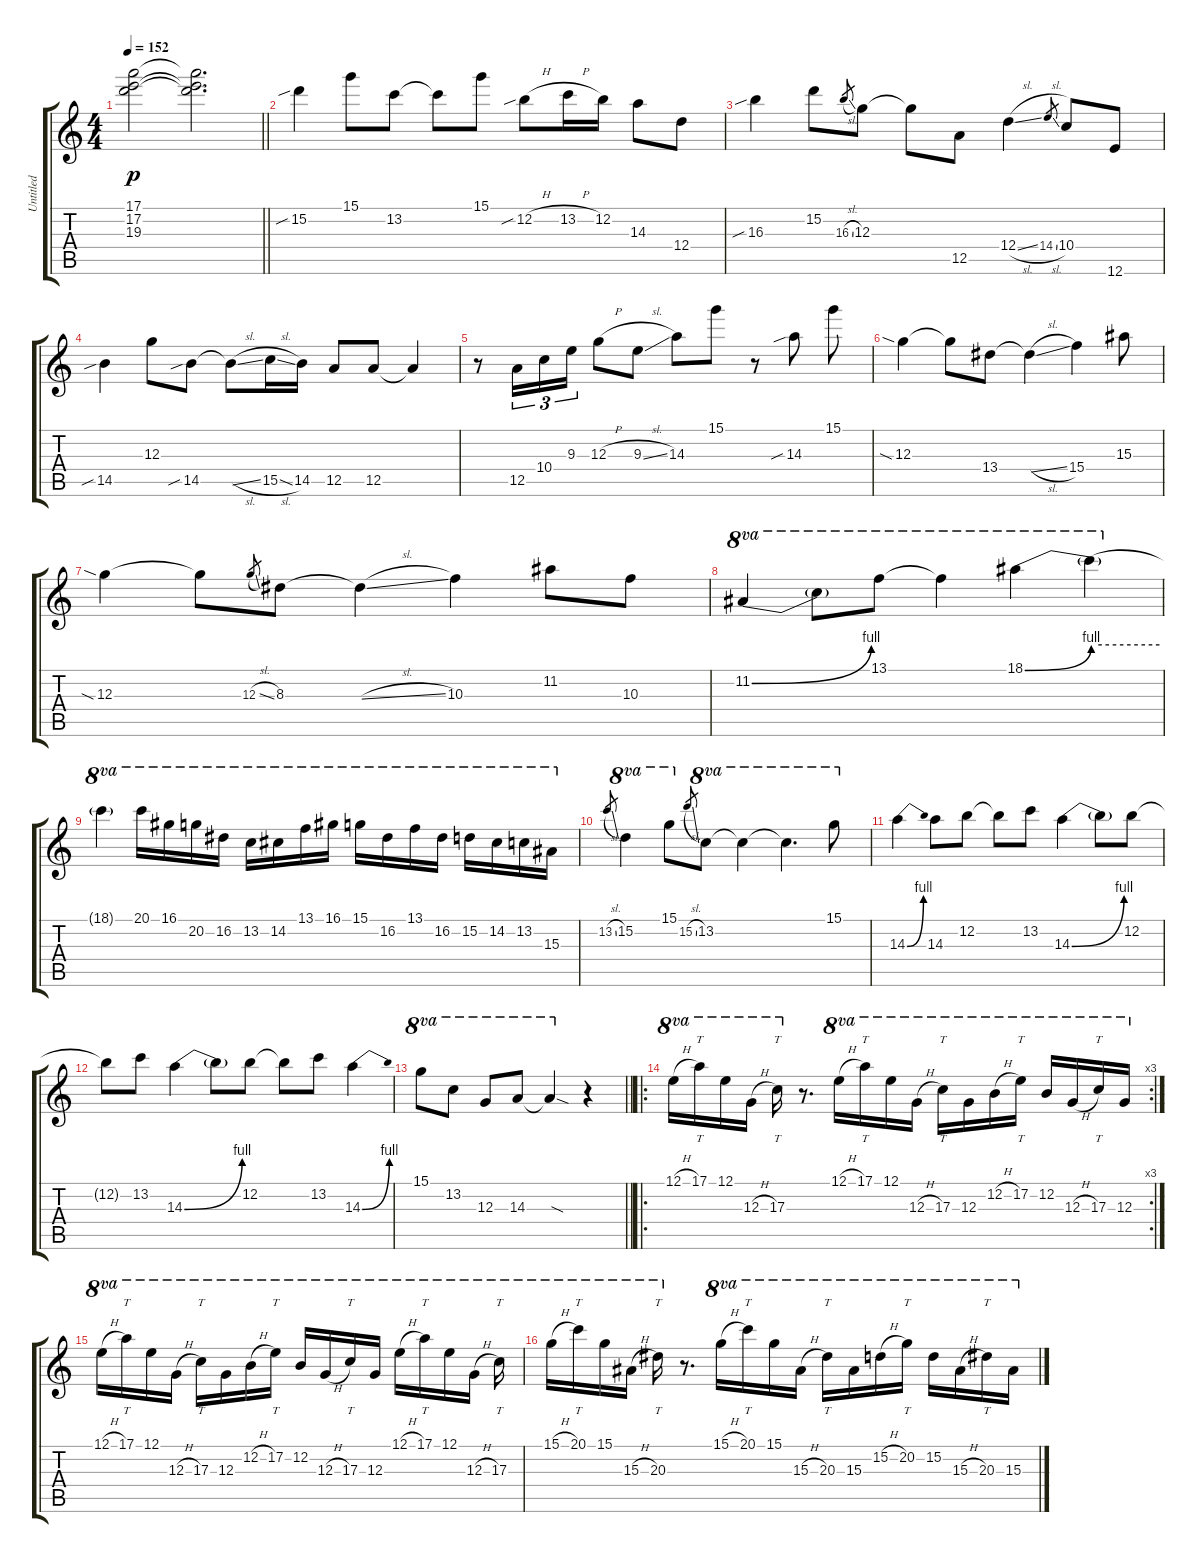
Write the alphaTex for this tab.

\track ("Untitled" "Untitled") {instrument overdrivenguitar}
\staff {score tabs}
\tuning (E4 B3 G3 D3 A2 E2) {hide}
\ts (4 4)
\tempo 152
\clef g2
\barLineRight lightlight
\ks c
(17.1{t} 17.2{t} 19.3{t}).2{dy p} (17.1{t} 17.2{t} 19.3{t}).2{d} |
15.2{sib}.4 15.1.8 13.2.8 13.2{t}.8 15.1.8 12.2{sib h}.8 13.2{h}.16 12.2.16 14.3.8 12.4.8 |
16.3{sib}.4 15.2.8 16.3{sl}.8{gr} 12.3.8 12.3{t}.8 12.5.8 12.4{sl}.4 14.4{sl}.8{gr} 10.4.8 12.6.8 |
14.5{sib}.4 12.3.8 14.5{sib}.8 14.5{sl t}.8 15.5{sl}.16 14.5.16 12.5.8 12.5.8 12.5{t}.4 |
r.8 12.5.16{tu (3 2)} 10.4.16{tu (3 2)} 9.3.16{tu (3 2)} 12.3{h}.8 9.3{sl}.8 14.3.8 15.1.8 r.8 14.3{sib}.8 15.1.8 |
12.3{sia}.4 12.3{t}.8 13.4.8 13.4{sl t}.4 15.4.4 15.3.8 |
12.3{sia}.4 12.3{t}.8 12.3{sl}.8{gr} 8.3.8 8.3{sl t}.4 10.3.4 11.2.8 10.3.8 |
11.2{be (bend 0 0 60 4)}.4{ot 8va} 11.2{t}.8{ot 8va} 13.1.8{ot 8va} 13.1{t}.4{ot 8va} 18.1{be (bend 0 0 60 4)}.4{ot 8va} 18.1{be (hold 0 4 60 4) t}.4{ot 8va} |
18.1{t}.4{ot 8va} 20.1.16{ot 8va} 16.1.16{ot 8va} 20.2.16{ot 8va} 16.2.16{ot 8va} 13.2.16{ot 8va} 14.2.16{ot 8va} 13.1.16{ot 8va} 16.1.16{ot 8va} 15.1.16{ot 8va} 16.2.16{ot 8va} 13.1.16{ot 8va} 16.2.16{ot 8va} 15.2.16{ot 8va} 14.2.16{ot 8va} 13.2.16{ot 8va} 15.3.16{ot 8va} |
13.2{sl}.8{gr} 15.2.4{ot 8va} 15.1.8{ot 8va} 15.2{sl}.8{gr} 13.2.8{ot 8va} 13.2{t}.4{ot 8va} 13.2{t}.4{d ot 8va} 15.1.8{ot 8va} |
14.3{be (bend 0 0 60 4)}.4 14.3.8 12.2.8 12.2{t}.8 13.2.8 14.3{be (bend 0 0 60 4)}.4 14.3{t}.8 12.2.8 |
12.2{t}.8 13.2.8 14.3{be (bend 0 0 60 4)}.4 14.3{t}.8 12.2.8 12.2{t}.8 13.2.8 14.3{be (bend 0 0 60 4)}.4 |
\barLineRight lightlight
15.1.8{ot 8va} 13.2.8{ot 8va} 12.3.8{ot 8va} 14.3.8{ot 8va} 14.3{sod t}.4{ot 8va} r.4 |
\ro
\rc 3
12.1{h}.16{ot 8va} 17.1.16{tt ot 8va} 12.1.16{ot 8va} 12.3{h}.16{ot 8va} 17.3.16{tt ot 8va} r.8{d} 12.1{h}.16{ot 8va} 17.1.16{tt ot 8va} 12.1.16{ot 8va} 12.3{h}.16{ot 8va} 17.3.16{tt ot 8va} 12.3.16{ot 8va} 12.2{h}.16{ot 8va} 17.2.16{tt ot 8va} 12.2.16{ot 8va} 12.3{h}.16{ot 8va} 17.3.16{tt ot 8va} 12.3.16{ot 8va} |
12.1{h}.16{ot 8va} 17.1.16{tt ot 8va} 12.1.16{ot 8va} 12.3{h}.16{ot 8va} 17.3.16{tt ot 8va} 12.3.16{ot 8va} 12.2{h}.16{ot 8va} 17.2.16{tt ot 8va} 12.2.16{ot 8va} 12.3{h}.16{ot 8va} 17.3.16{tt ot 8va} 12.3.16{ot 8va} 12.1{h}.16{ot 8va} 17.1.16{tt ot 8va} 12.1.16{ot 8va} 12.3{h}.16{ot 8va} 17.3.16{tt ot 8va} |
15.1{h}.16{ot 8va} 20.1.16{tt ot 8va} 15.1.16{ot 8va} 15.3{h}.16{ot 8va} 20.3.16{tt ot 8va} r.8{d} 15.1{h}.16{ot 8va} 20.1.16{tt ot 8va} 15.1.16{ot 8va} 15.3{h}.16{ot 8va} 20.3.16{tt ot 8va} 15.3.16{ot 8va} 15.2{h}.16{ot 8va} 20.2.16{tt ot 8va} 15.2.16{ot 8va} 15.3{h}.16{ot 8va} 20.3.16{tt ot 8va} 15.3.16{ot 8va}
